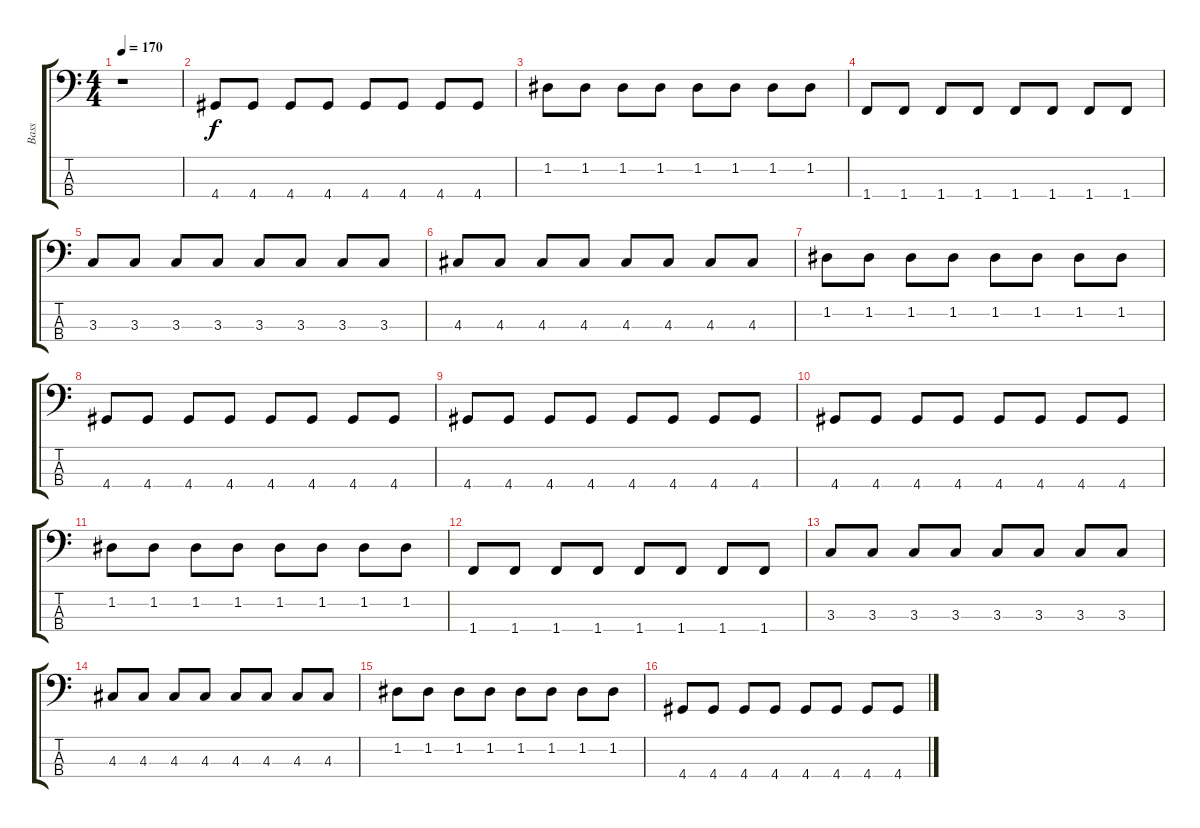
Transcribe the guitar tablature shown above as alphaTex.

\track ("Bass" "Bass") {instrument electricbassfinger}
\staff {score tabs}
\tuning (G2 D2 A1 E1) {hide}
\ts (4 4)
\tempo 170
\clef f4
\ks c
r.1{dy f} |
4.4.8 4.4.8 4.4.8 4.4.8 4.4.8 4.4.8 4.4.8 4.4.8 |
1.2.8 1.2.8 1.2.8 1.2.8 1.2.8 1.2.8 1.2.8 1.2.8 |
1.4.8 1.4.8 1.4.8 1.4.8 1.4.8 1.4.8 1.4.8 1.4.8 |
3.3.8 3.3.8 3.3.8 3.3.8 3.3.8 3.3.8 3.3.8 3.3.8 |
4.3.8 4.3.8 4.3.8 4.3.8 4.3.8 4.3.8 4.3.8 4.3.8 |
1.2.8 1.2.8 1.2.8 1.2.8 1.2.8 1.2.8 1.2.8 1.2.8 |
4.4.8 4.4.8 4.4.8 4.4.8 4.4.8 4.4.8 4.4.8 4.4.8 |
4.4.8 4.4.8 4.4.8 4.4.8 4.4.8 4.4.8 4.4.8 4.4.8 |
4.4.8 4.4.8 4.4.8 4.4.8 4.4.8 4.4.8 4.4.8 4.4.8 |
1.2.8 1.2.8 1.2.8 1.2.8 1.2.8 1.2.8 1.2.8 1.2.8 |
1.4.8 1.4.8 1.4.8 1.4.8 1.4.8 1.4.8 1.4.8 1.4.8 |
3.3.8 3.3.8 3.3.8 3.3.8 3.3.8 3.3.8 3.3.8 3.3.8 |
4.3.8 4.3.8 4.3.8 4.3.8 4.3.8 4.3.8 4.3.8 4.3.8 |
1.2.8 1.2.8 1.2.8 1.2.8 1.2.8 1.2.8 1.2.8 1.2.8 |
4.4.8 4.4.8 4.4.8 4.4.8 4.4.8 4.4.8 4.4.8 4.4.8
